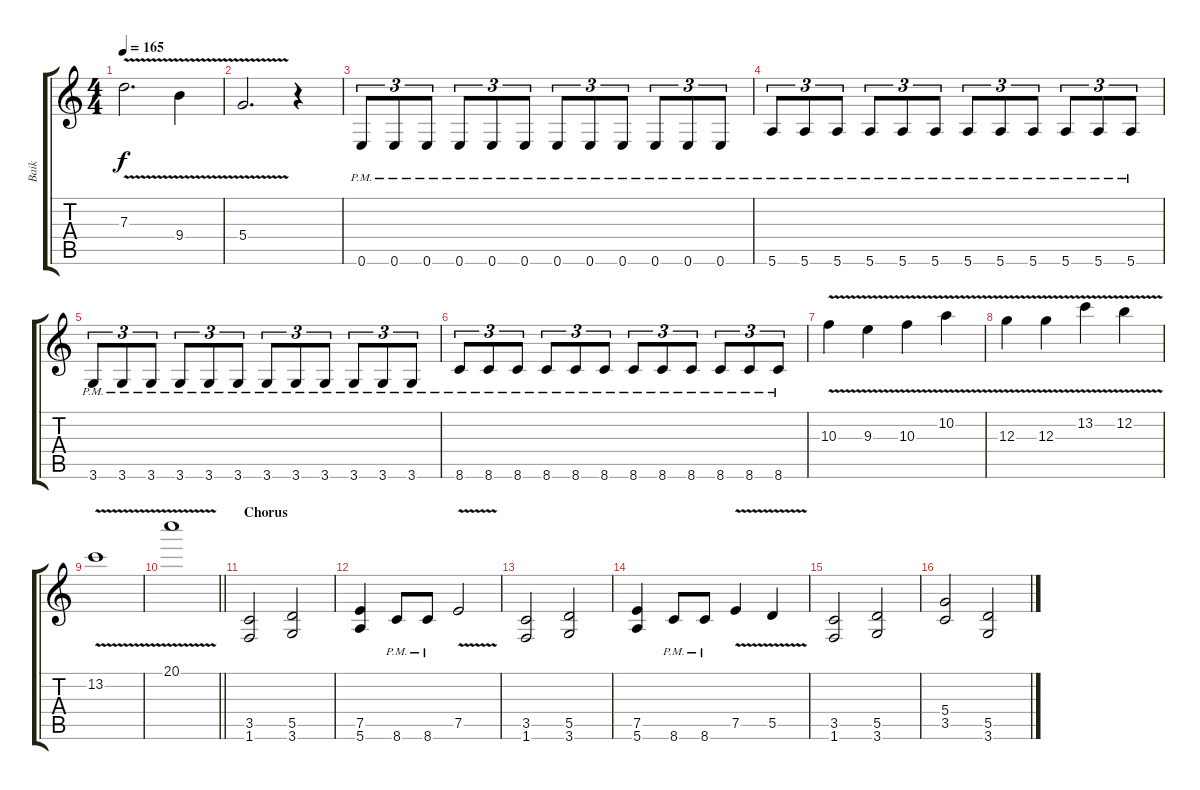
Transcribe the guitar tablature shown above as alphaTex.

\track ("Baik" "Baik") {instrument distortionguitar}
\staff {score tabs}
\tuning (E4 B3 G3 D3 A2 E2) {hide}
\ts (4 4)
\tempo 165
\clef g2
\ks aminor
7.3{v}.2{d dy f} 9.4{v}.4 |
5.4{v}.2{d} r.4 |
0.6{pm}.8{tu (3 2)} 0.6{pm}.8{tu (3 2)} 0.6{pm}.8{tu (3 2)} 0.6{pm}.8{tu (3 2)} 0.6{pm}.8{tu (3 2)} 0.6{pm}.8{tu (3 2)} 0.6{pm}.8{tu (3 2)} 0.6{pm}.8{tu (3 2)} 0.6{pm}.8{tu (3 2)} 0.6{pm}.8{tu (3 2)} 0.6{pm}.8{tu (3 2)} 0.6{pm}.8{tu (3 2)} |
5.6{pm}.8{tu (3 2)} 5.6{pm}.8{tu (3 2)} 5.6{pm}.8{tu (3 2)} 5.6{pm}.8{tu (3 2)} 5.6{pm}.8{tu (3 2)} 5.6{pm}.8{tu (3 2)} 5.6{pm}.8{tu (3 2)} 5.6{pm}.8{tu (3 2)} 5.6{pm}.8{tu (3 2)} 5.6{pm}.8{tu (3 2)} 5.6{pm}.8{tu (3 2)} 5.6{pm}.8{tu (3 2)} |
3.6{pm}.8{tu (3 2)} 3.6{pm}.8{tu (3 2)} 3.6{pm}.8{tu (3 2)} 3.6{pm}.8{tu (3 2)} 3.6{pm}.8{tu (3 2)} 3.6{pm}.8{tu (3 2)} 3.6{pm}.8{tu (3 2)} 3.6{pm}.8{tu (3 2)} 3.6{pm}.8{tu (3 2)} 3.6{pm}.8{tu (3 2)} 3.6{pm}.8{tu (3 2)} 3.6{pm}.8{tu (3 2)} |
8.6{pm}.8{tu (3 2)} 8.6{pm}.8{tu (3 2)} 8.6{pm}.8{tu (3 2)} 8.6{pm}.8{tu (3 2)} 8.6{pm}.8{tu (3 2)} 8.6{pm}.8{tu (3 2)} 8.6{pm}.8{tu (3 2)} 8.6{pm}.8{tu (3 2)} 8.6{pm}.8{tu (3 2)} 8.6{pm}.8{tu (3 2)} 8.6{pm}.8{tu (3 2)} 8.6{pm}.8{tu (3 2)} |
10.3{v}.4 9.3{v}.4 10.3{v}.4 10.2{v}.4 |
12.3{v}.4 12.3{v}.4 13.2{v}.4 12.2{v}.4 |
13.2{v}.1 |
\barLineRight lightlight
20.1{v}.1 |
\section ("" "Chorus")
(3.5 1.6).2 (5.5 3.6).2 |
(7.5 5.6).4 8.6{pm}.8 8.6{pm}.8 7.5{v}.2 |
(3.5 1.6).2 (5.5 3.6).2 |
(7.5 5.6).4 8.6{pm}.8 8.6{pm}.8 7.5{v}.4 5.5{v}.4 |
(3.5 1.6).2 (5.5 3.6).2 |
(5.4 3.5).2 (5.5 3.6).2
